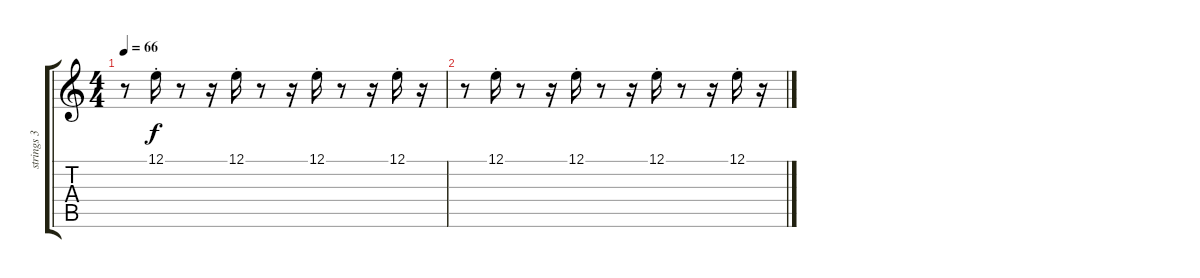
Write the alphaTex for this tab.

\track ("strings 3" "strings 3") {instrument tremolostrings}
\staff {score tabs}
\tuning (E4 B3 G3 D3 A2 E2) {hide}
\ts (4 4)
\tempo 66
\clef g2
\ks c
r.8{dy f} 12.1{st}.16 r.8 r.16 12.1{st}.16 r.8 r.16 12.1{st}.16 r.8 r.16 12.1{st}.16 r.16 |
r.8 12.1{st}.16 r.8 r.16 12.1{st}.16 r.8 r.16 12.1{st}.16 r.8 r.16 12.1{st}.16 r.16
